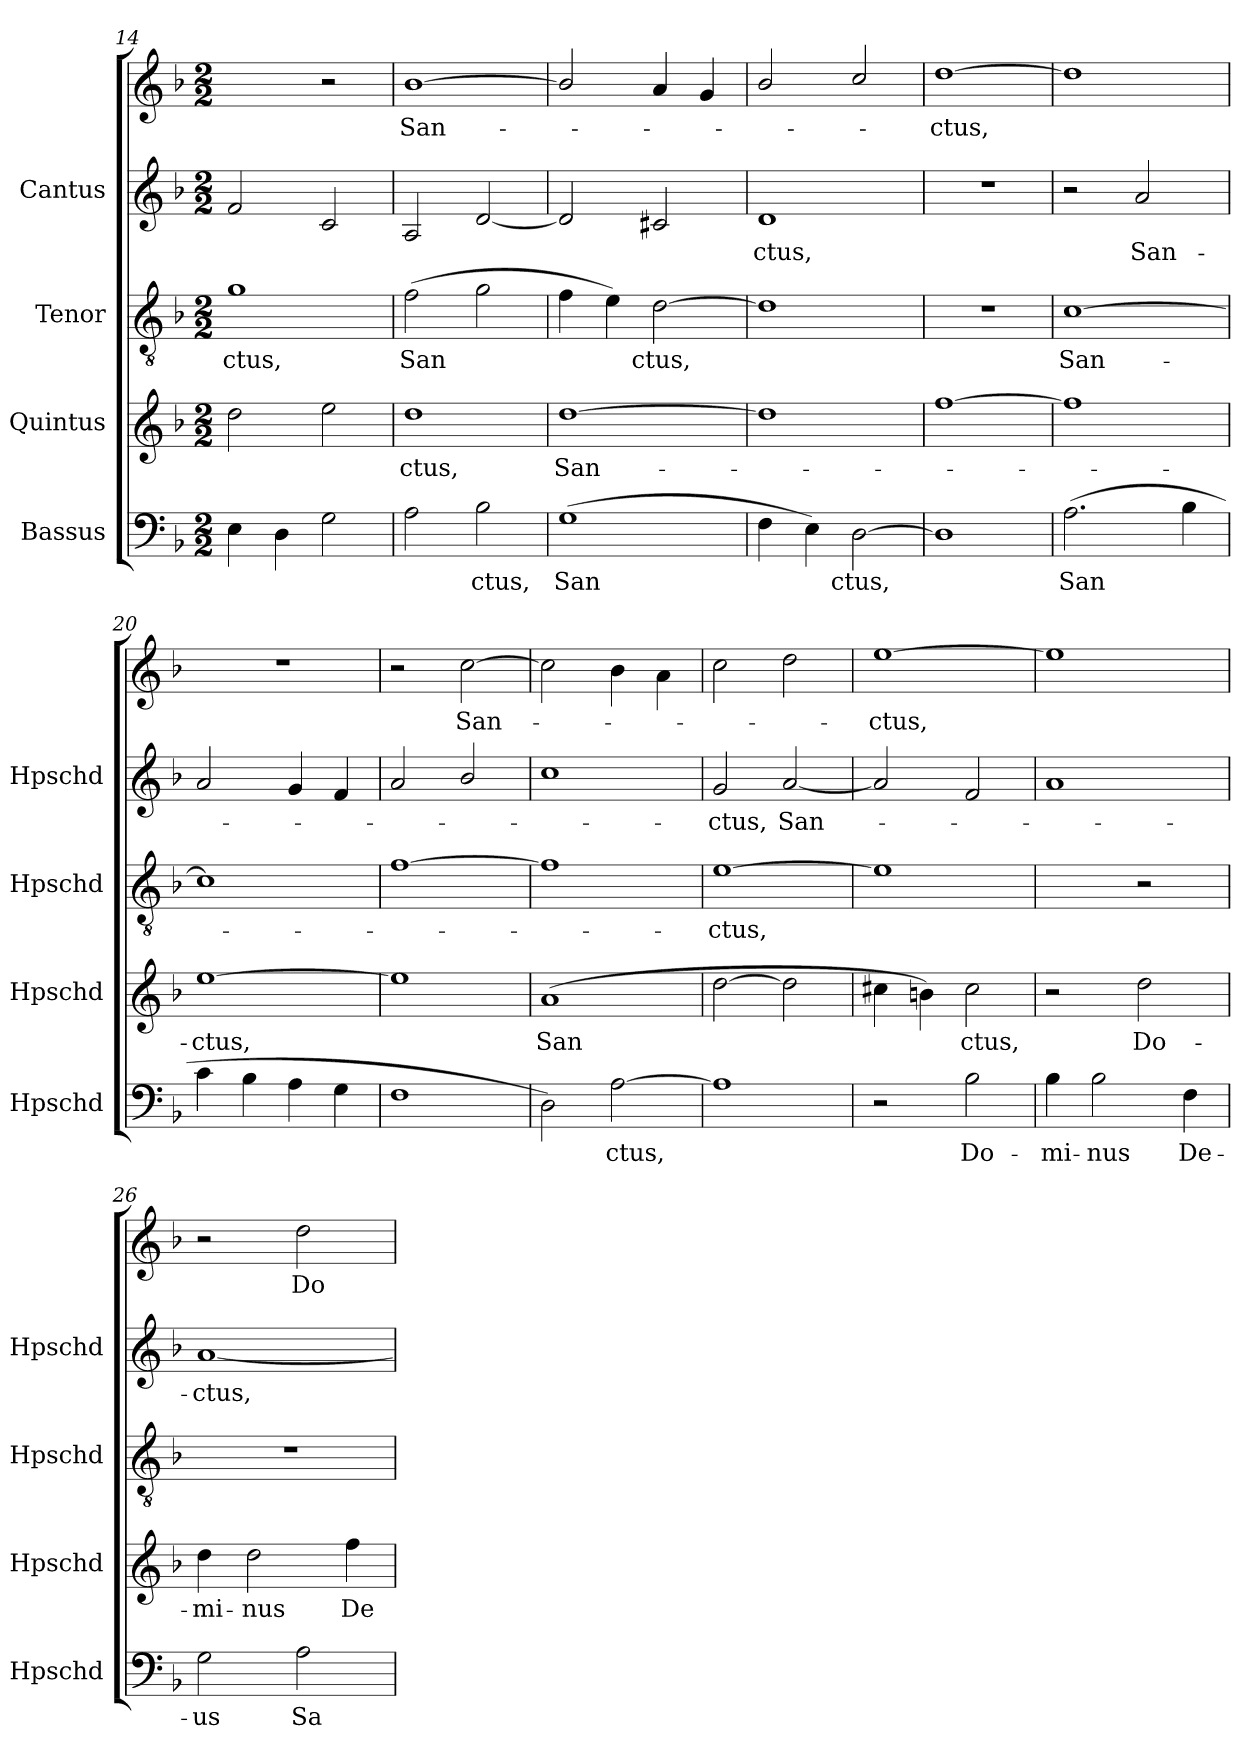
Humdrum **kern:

**kern	**text	**kern	**text	**kern	**text	**kern	**text	**kern	**text
*part4	*part4	*part3	*part3	*part2	*part2	*part1	*part1	*part1	*part1
*staff5	*staff5	*staff4	*staff4	*staff3	*staff3	*staff2	*staff2	*staff1	*staff1
*I"Bassus	*	*I"Quintus	*	*I"Tenor	*	*I"Cantus	*	*	*
*I'Hpschd	*	*I'Hpschd	*	*I'Hpschd	*	*I'Hpschd	*	*	*
!!LO:LB:g=z
*clefF4	*	*clefG2	*	*clefGv2	*	*clefG2	*	*clefG2	*
*k[b-]	*	*k[b-]	*	*k[b-]	*	*k[b-]	*	*k[b-]	*
*F:	*	*F:	*	*F:	*	*F:	*	*F:	*
*M2/2	*	*M2/2	*	*M2/2	*	*M2/2	*	*M2/2	*
=14	=14	=14	=14	=14	=14	=14	=14	=14	=14
!	!	!	!	!	!LO:LY:b:cj	!	!	!	!
4E\	.	2dd\	.	1g	-ctus,	2f/	.	2ryy	.
4D\	.	.	.	.	.	.	.	.	.
2G\	.	2ee\	.	.	.	2c/	.	2r	.
!!LO:PB:g=z
=15	=15	=15	=15	=15	=15	=15	=15	=15	=15
!	!LO:LY:b:cj	!	!LO:LY:b:cj	!	!LO:LY:b:cj	!	!	!	!LO:LY:b
2A\	-	1dd	-ctus,	(>2f\	San-	2A/	.	[<1b-	-San-
!	!LO:LY:b:cj	!	!	!	!LO:LY:b:cj	!	!	!	!
2B-\	ctus,	.	.	2g\	--	[<2d/	.	.	.
!!LO:LB:g=z
=16	=16	=16	=16	=16	=16	=16	=16	=16	=16
!	!LO:LY:b:cj	!	!LO:LY:b:cj	!	!LO:LY:b:cj	!	!	!	!
(>1G	San-	[>1dd	San-	4f\	-	2d/]	.	2b-/]	.
!	!	!	!	!	!LO:LY:b:cj	!	!	!	!
.	.	.	.	4e\)	.	.	.	.	.
!	!	!	!	!	!LO:LY:b:cj	!	!	!	!
.	.	.	.	[>2d\	ctus,	2c#X/	.	4a/	.
.	.	.	.	.	.	.	.	4g/	.
!!LO:LB:g=z
=17	=17	=17	=17	=17	=17	=17	=17	=17	=17
!	!LO:LY:b:cj	!	!	!	!	!	!LO:LY:b:cj	!	!
4F\	-	1dd]	.	1d]	.	1d	-ctus,	2b-/	.
!	!LO:LY:b:cj	!	!	!	!	!	!	!	!
4E\)	.	.	.	.	.	.	.	.	.
!	!LO:LY:b:cj	!	!	!	!	!	!	!	!
[>2D\	ctus,	.	.	.	.	.	.	2cc/	.
!!LO:PB:g=z
=18	=18	=18	=18	=18	=18	=18	=18	=18	=18
!	!	!	!	!	!	!	!	!	!LO:LY:b
1D]	.	[>1ff	.	1r	.	1r	.	[>1dd	ctus,
!!LO:LB:g=z
=19	=19	=19	=19	=19	=19	=19	=19	=19	=19
!	!LO:LY:b:cj	!	!	!	!LO:LY:b:cj	!	!	!	!
(>2.A\	San-	1ff]	.	[>1c	San-	2r	.	1dd]	.
!	!	!	!	!	!	!	!LO:LY:b:cj	!	!
.	.	.	.	.	.	2a/	San-	.	.
!	!LO:LY:b:cj	!	!	!	!	!	!	!	!
4B-\	--	.	.	.	.	.	.	.	.
!!LO:LB:g=z
=20	=20	=20	=20	=20	=20	=20	=20	=20	=20
!	!	!	!LO:LY:b:cj	!	!	!	!	!	!
4c\	.	[>1ee	-ctus,	1c]	.	2a/	.	1r	.
4B-\	.	.	.	.	.	.	.	.	.
4A\	.	.	.	.	.	4g/	.	.	.
4G\	.	.	.	.	.	4f/	.	.	.
!!LO:PB:g=z
=21	=21	=21	=21	=21	=21	=21	=21	=21	=21
1F	.	1ee]	.	[>1f	.	2a/	.	2r	.
!	!	!	!	!	!	!	!	!	!LO:LY:b
.	.	.	.	.	.	2b-/	.	[>2cc\	-San-
!!LO:LB:g=z
=22	=22	=22	=22	=22	=22	=22	=22	=22	=22
!	!LO:LY:b:cj	!	!LO:LY:b:cj	!	!	!	!	!	!
2D\)	-	(>1a	San-	1f]	.	1cc	.	2cc\]	.
!	!LO:LY:b:cj	!	!	!	!	!	!	!	!
[>2A\	ctus,	.	.	.	.	.	.	4b-\	.
.	.	.	.	.	.	.	.	4a\	.
!!LO:LB:g=z
=23	=23	=23	=23	=23	=23	=23	=23	=23	=23
!	!	!	!	!	!LO:LY:b:cj	!	!LO:LY:b:cj	!	!
1A]	.	[>2dd\	.	[>1e	-ctus,	2g/	-ctus,	2cc\	.
!	!	!	!	!	!	!	!LO:LY:b:cj	!	!
.	.	2dd\]	.	.	.	[<2a/	San-	2dd\	.
!!LO:PB:g=z
=24	=24	=24	=24	=24	=24	=24	=24	=24	=24
!	!	!	!LO:LY:b:cj	!	!	!	!	!	!LO:LY:b
2r	.	4cc#X\	-	1e]	.	2a/]	.	[>1ee	-ctus,
!	!	!	!LO:LY:b:cj	!	!	!	!	!	!
.	.	4bn\)	.	.	.	.	.	.	.
!	!LO:LY:b:cj	!	!LO:LY:b:cj	!	!	!	!	!	!
2B-\	Do-	2cc#\	ctus,	.	.	2f/	.	.	.
!!LO:LB:g=z
=25	=25	=25	=25	=25	=25	=25	=25	=25	=25
!	!LO:LY:b:cj	!	!	!	!	!	!	!	!
4B-\	-mi-	2r	.	2ryy	.	1a	.	1ee]	.
!	!LO:LY:b:cj	!	!	!	!	!	!	!	!
2B-\	-nus	.	.	.	.	.	.	.	.
!	!	!	!LO:LY:b:cj	!	!	!	!	!	!
.	.	2dd\	Do-	2r	.	.	.	.	.
!	!LO:LY:b:cj	!	!	!	!	!	!	!	!
4F\	De-	.	.	.	.	.	.	.	.
!!LO:LB:g=z
=26	=26	=26	=26	=26	=26	=26	=26	=26	=26
!	!LO:LY:b:cj	!	!LO:LY:b:cj	!	!	!	!LO:LY:b:cj	!	!
2G\	-us	4dd\	-mi-	1r	.	[<1a	-ctus,	2r	.
!	!	!	!LO:LY:b:cj	!	!	!	!	!	!
.	.	2dd\	-nus	.	.	.	.	.	.
!	!LO:LY:b:cj	!	!	!	!	!	!	!	!LO:LY:b
2A\	Sa-	.	.	.	.	.	.	2dd\	Do-
!	!	!	!LO:LY:b:cj	!	!	!	!	!	!
.	.	4ff\	De-	.	.	.	.	.	.
=	=	=	=	=	=	=	=	=	=
*-	*-	*-	*-	*-	*-	*-	*-	*-	*-
